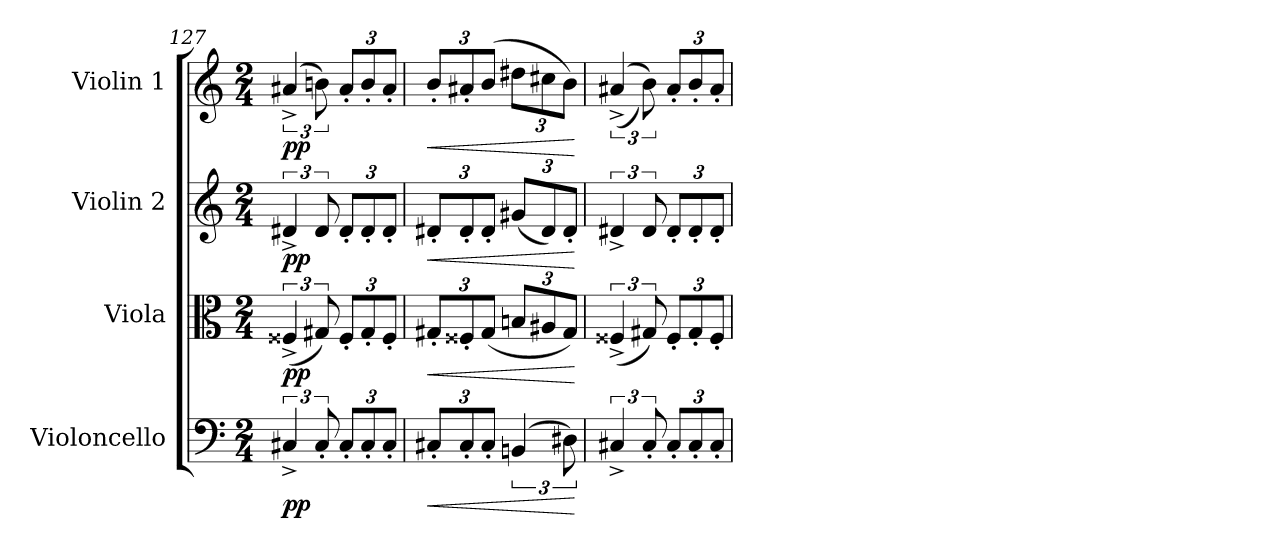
**kern	**dynam	**kern	**dynam	**kern	**dynam	**kern	**dynam
*part4	*part4	*part3	*part3	*part2	*part2	*part1	*part1
*staff4	*staff4	*staff3	*staff3	*staff2	*staff2	*staff1	*staff1
*I"Violoncello	*	*I"Viola	*	*I"Violin 2	*	*I"Violin 1	*
*I'Vc	*	*I'Vla	*	*I'Vln	*	*I'Vln	*
*clefF4	*	*clefC3	*	*clefG2	*	*clefG2	*
*k[]	*	*k[]	*	*k[]	*	*k[]	*
*M2/4	*	*M2/4	*	*M2/4	*	*M2/4	*
=127	=127	=127	=127	=127	=127	=127	=127
!	!LO:DY:b	!	!LO:DY:b	!	!LO:DY:b	!	!LO:DY:b
6C#X^/	pp	(6F##X^/	pp	6d#X^/	pp	(6a#X^/	pp
12C#'/	.	12G#X/)	.	12d#/	.	12bn\)	.
*Xbrackettup	*	*Xbrackettup	*	*Xbrackettup	*	*Xbrackettup	*
12C#'/L	.	12F##'/L	.	12d#'/L	.	12a#'/L	.
12C#'/	.	12G#'/	.	12d#'/	.	12b'/	.
12C#'/J	.	12F##'/J	.	12d#'/J	.	12a#'/J	.
=128	=128	=128	=128	=128	=128	=128	=128
!	!LO:HP:b	!	!LO:HP:b	!	!LO:HP:b	!	!LO:HP:b
12C#X'/L	<	12G#X'/L	<	12d#X'/L	<	12b'/L	<
12C#'/	.	12F##X'/	.	12d#'/	.	12a#X'/	.
12C#'/J	.	(12G#/J	.	12d#'/J	.	(12b/J	.
*brackettup	*	*	*	*	*	*brackettup	*
(6BBn/	.	12Bn/L	.	(12g#X/L	.	12dd#X\L	.
.	.	12A#X/	.	12d#/)	.	12cc#X\	.
12D#X\)	.	12G#/J)	.	12d#'/J	.	12b\J)	.
.	[	.	[	.	[	.	[
!!LO:LB:g=z
=129	=129	=129	=129	=129	=129	=129	=129
*	*	*brackettup	*	*brackettup	*	*	*
6C#X^/	.	(6F##X^/	.	6d#X^/	.	((6a#X^/	.
12C#'/	.	12G#X/)	.	12d#/	.	12b\))	.
*Xbrackettup	*	*Xbrackettup	*	*Xbrackettup	*	*Xbrackettup	*
12C#'/L	.	12F##'/L	.	12d#'/L	.	12a#'/L	.
12C#'/	.	12G#'/	.	12d#'/	.	12b'/	.
12C#'/J	.	12F##'/J	.	12d#'/J	.	12a#'/J	.
=	=	=	=	=	=	=	=
*-	*-	*-	*-	*-	*-	*-	*-
